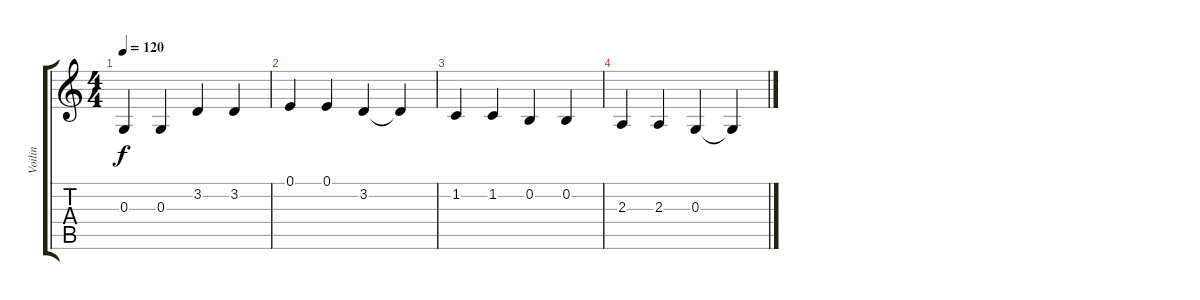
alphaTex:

\track ("Voilin" "Voilin") {instrument violin}
\staff {score tabs}
\tuning (E4 B3 G3 D3 A2 E2) {hide}
\ts (4 4)
\tempo 120
\clef g2
\ks c
0.3.4{dy f} 0.3.4 3.2.4 3.2.4 |
0.1.4 0.1.4 3.2.4 3.2{t}.4 |
1.2.4 1.2.4 0.2.4 0.2.4 |
2.3.4{volume 10} 2.3.4 0.3.4 0.3{t}.4
